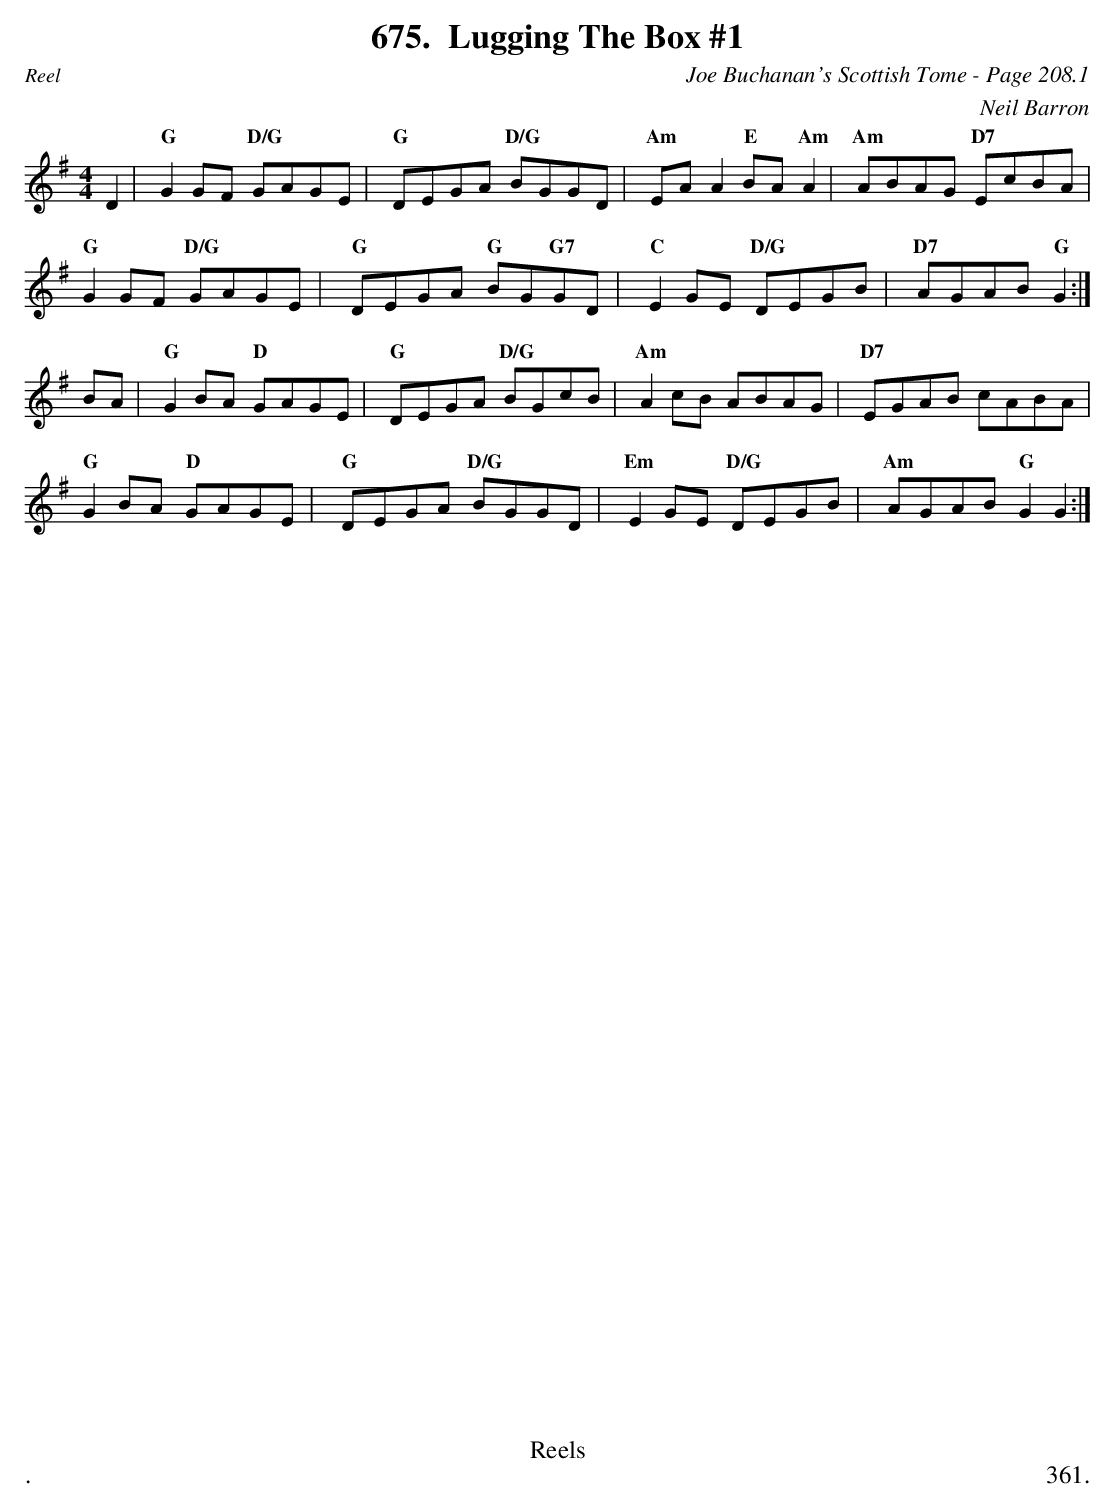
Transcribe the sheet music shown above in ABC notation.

X:1
T:Lugging The Box #1
C:Joe Buchanan's Scottish Tome - Page 208.1
C:Neil Barron
L:1/8
M:4/4
K:G
D2 | "G"G2 GF "D/G"GAGE |"G"DEGA "D/G"BGGD | "Am"EA A2 "E"BA "Am"A2 | "Am"ABAG "D7"EcBA |
"G"G2 GF "D/G"GAGE | "G"DEGA "G"BG"G7"GD | "C"E2 GE "D/G"DEGB | "D7"AGAB "G"G2 :|
BA | "G"G2 BA "D"GAGE | "G"DEGA "D/G"BGcB | "Am"A2 cB ABAG | "D7"EGAB cABA |
"G"G2 BA "D"GAGE | "G"DEGA "D/G"BGGD | "Em"E2 GE "D/G"DEGB |  "Am"AGAB "G"G2 G2 :|
